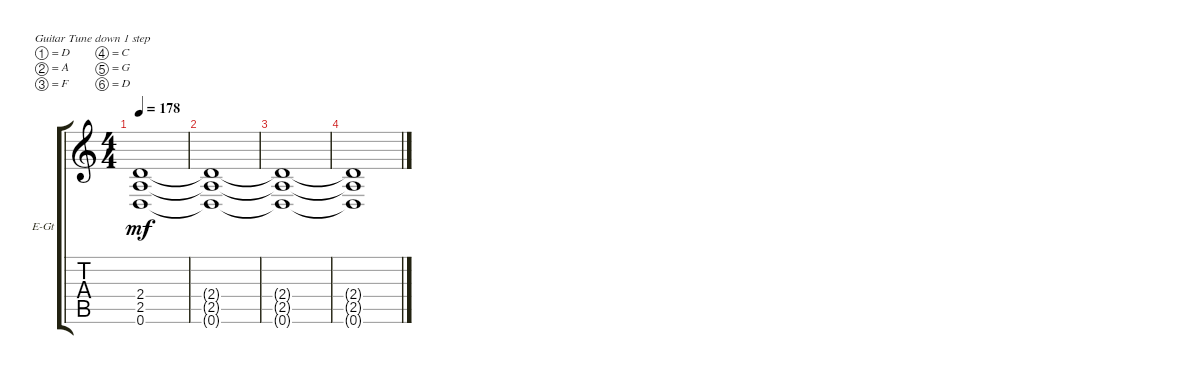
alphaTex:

\defaultSystemsLayout 4
\bracketExtendMode groupsimilarinstruments
\firstSystemTrackNameOrientation horizontal
\otherSystemsTrackNameOrientation horizontal
\track ("Rithm Guitar 2" "E-Gt") {instrument distortionguitar}
\staff {score tabs}
\tuning (D4 A3 F3 C3 G2 D2)
\ts (4 4)
\tempo 178
\clef g2
\scale
0.333333
\ks c
(0.6 2.5 2.4).1{dy mf} |
\scale
0.333333 (2.4{t} 2.5{t} 0.6{t}).1 |
\scale
0.333333 (0.6{t} 2.5{t} 2.4{t}).1 |
\scale
0.333333 (2.4{t} 2.5{t} 0.6{t}).1 |
\scale
0.333333 |
\scale
0.333333 |
\scale
0.333333 |
\scale
0.333333 |
\scale
0.333333 |
\scale
0.333333 |
\scale
0.333333 |
\scale
0.333333 |
\scale
0.333333 |
\scale
0.333333 |
\scale
0.333333 |
\scale
0.333333
